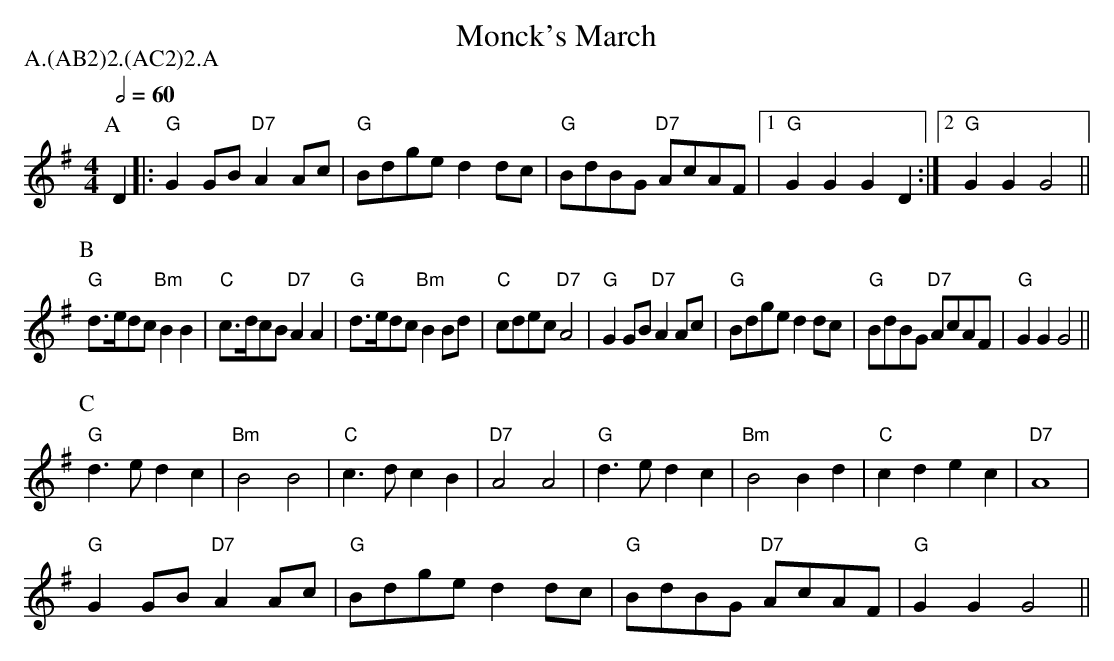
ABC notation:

X:1
T:Monck's March
P:A.(AB2)2.(AC2)2.A
M:4/4
L:1/8
Q:1/2=60
K:G
P:A
D2 |: "G" G2 GB "D7" A2 Ac | "G" Bdge d2 dc | "G" BdBG "D7" AcAF |\
[1 "G" G2 G2 G2 D2 :|[2 "G" G2 G2 G4 ||
P:B
"G" d>edc "Bm" B2 B2 | "C" c>dcB "D7" A2 A2 | "G" d>edc "Bm" B2 Bd | "C" cdec "D7" A4 |\
"G" G2 GB "D7" A2 Ac | "G" Bdge d2 dc | "G" BdBG "D7" AcAF| "G" G2 G2 G4 ||
P:C
"G" d3 e d2 c2 | "Bm" B4 B4 | "C" c3 d c2 B2 | "D7" A4 A4 |\
"G" d3 e d2 c2 | "Bm" B4 B2 d2 | "C" c2 d2 e2 c2 | "D7" A8 |
"G" G2 GB "D7" A2 Ac | "G" Bdge d2 dc | "G" BdBG "D7" AcAF| "G" G2 G2 G4 ||
